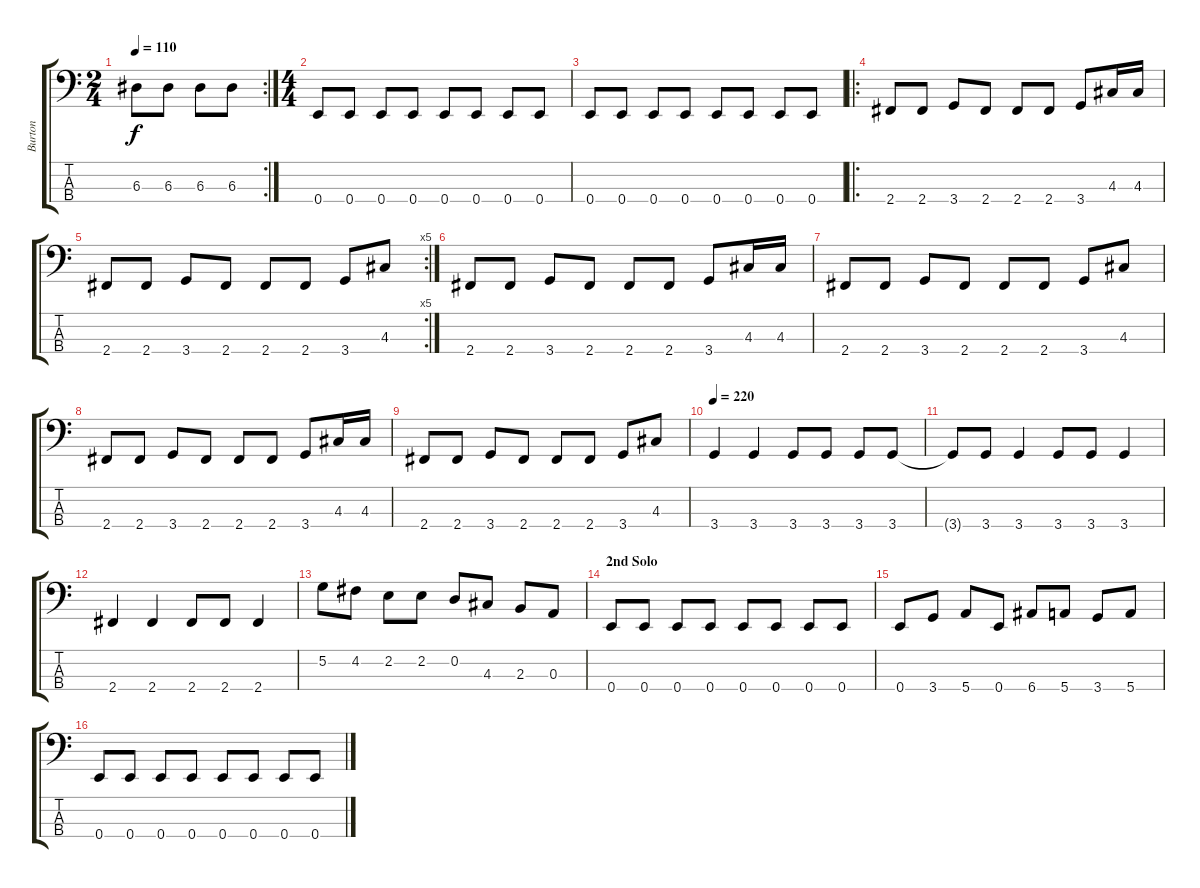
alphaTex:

\track ("Burton" "Burton") {instrument electricbassfinger}
\staff {score tabs}
\tuning (G2 D2 A1 E1) {hide}
\rc 2
\ts (2 4)
\tempo 110
\clef f4
\ks c
6.3.8{dy f} 6.3.8 6.3.8 6.3.8 |
\ts (4 4)
0.4.8 0.4.8 0.4.8 0.4.8 0.4.8 0.4.8 0.4.8 0.4.8 |
0.4.8 0.4.8 0.4.8 0.4.8 0.4.8 0.4.8 0.4.8 0.4.8 |
\ro
2.4.8 2.4.8 3.4.8 2.4.8 2.4.8 2.4.8 3.4.8 4.3.16 4.3.16 |
\rc 5
2.4.8 2.4.8 3.4.8 2.4.8 2.4.8 2.4.8 3.4.8 4.3.8 |
2.4.8 2.4.8 3.4.8 2.4.8 2.4.8 2.4.8 3.4.8 4.3.16 4.3.16 |
2.4.8 2.4.8 3.4.8 2.4.8 2.4.8 2.4.8 3.4.8 4.3.8 |
2.4.8 2.4.8 3.4.8 2.4.8 2.4.8 2.4.8 3.4.8 4.3.16 4.3.16 |
2.4.8 2.4.8 3.4.8 2.4.8 2.4.8 2.4.8 3.4.8 4.3.8 |
\tempo 220
3.4.4 3.4.4 3.4.8 3.4.8 3.4.8 3.4.8 |
3.4{t}.8 3.4.8 3.4.4 3.4.8 3.4.8 3.4.4 |
2.4.4 2.4.4 2.4.8 2.4.8 2.4.4 |
5.2.8 4.2.8 2.2.8 2.2.8 0.2.8 4.3.8 2.3.8 0.3.8 |
\section ("" "2nd Solo")
0.4.8 0.4.8 0.4.8 0.4.8 0.4.8 0.4.8 0.4.8 0.4.8 |
0.4.8 3.4.8 5.4.8 0.4.8 6.4.8 5.4.8 3.4.8 5.4.8 |
0.4.8 0.4.8 0.4.8 0.4.8 0.4.8 0.4.8 0.4.8 0.4.8
